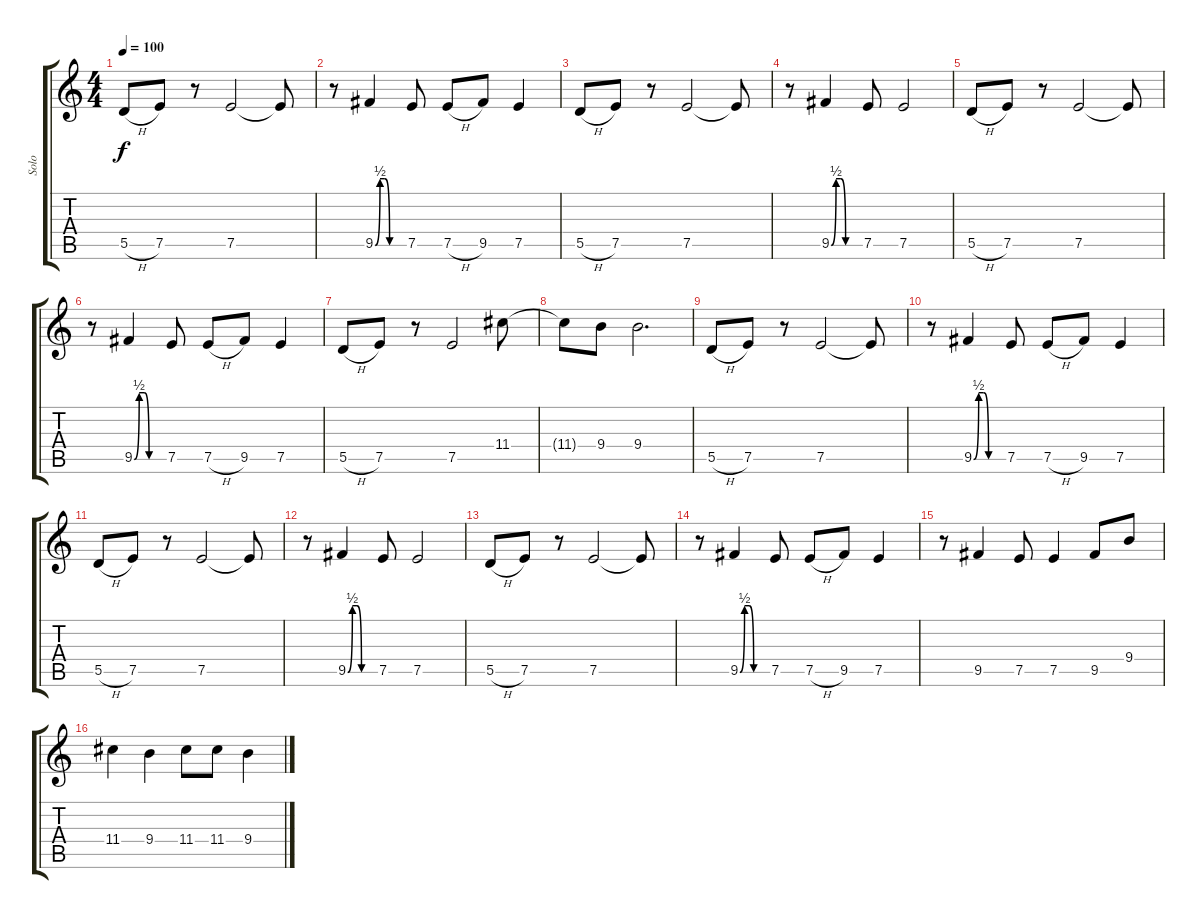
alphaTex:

\track ("Solo" "Solo") {instrument overdrivenguitar}
\staff {score tabs}
\tuning (E4 B3 G3 D3 A2 E2) {hide}
\ts (4 4)
\tempo 100
\clef g2
\ks c
5.5{h}.8{dy f} 7.5.8 r.8 7.5.2 7.5{t}.8 |
r.8 9.5{be (custom 0 0 10 2 20 2 30 0 60 0)}.4 7.5.8 7.5{h}.8 9.5.8 7.5.4 |
5.5{h}.8 7.5.8 r.8 7.5.2 7.5{t}.8 |
r.8 9.5{be (custom 0 0 10 2 20 2 30 0 60 0)}.4 7.5.8 7.5.2 |
5.5{h}.8 7.5.8 r.8 7.5.2 7.5{t}.8 |
r.8 9.5{be (custom 0 0 10 2 20 2 30 0 60 0)}.4 7.5.8 7.5{h}.8 9.5.8 7.5.4 |
5.5{h}.8 7.5.8 r.8 7.5.2 11.4.8 |
11.4{t}.8 9.4.8 9.4.2{d} |
5.5{h}.8 7.5.8 r.8 7.5.2 7.5{t}.8 |
r.8 9.5{be (custom 0 0 10 2 20 2 30 0 60 0)}.4 7.5.8 7.5{h}.8 9.5.8 7.5.4 |
5.5{h}.8 7.5.8 r.8 7.5.2 7.5{t}.8 |
r.8 9.5{be (custom 0 0 10 2 20 2 30 0 60 0)}.4 7.5.8 7.5.2 |
5.5{h}.8 7.5.8 r.8 7.5.2 7.5{t}.8 |
r.8 9.5{be (custom 0 0 10 2 20 2 30 0 60 0)}.4 7.5.8 7.5{h}.8 9.5.8 7.5.4 |
r.8 9.5.4 7.5.8 7.5.4 9.5.8 9.4.8 |
11.4.4 9.4.4 11.4.8 11.4.8 9.4.4
